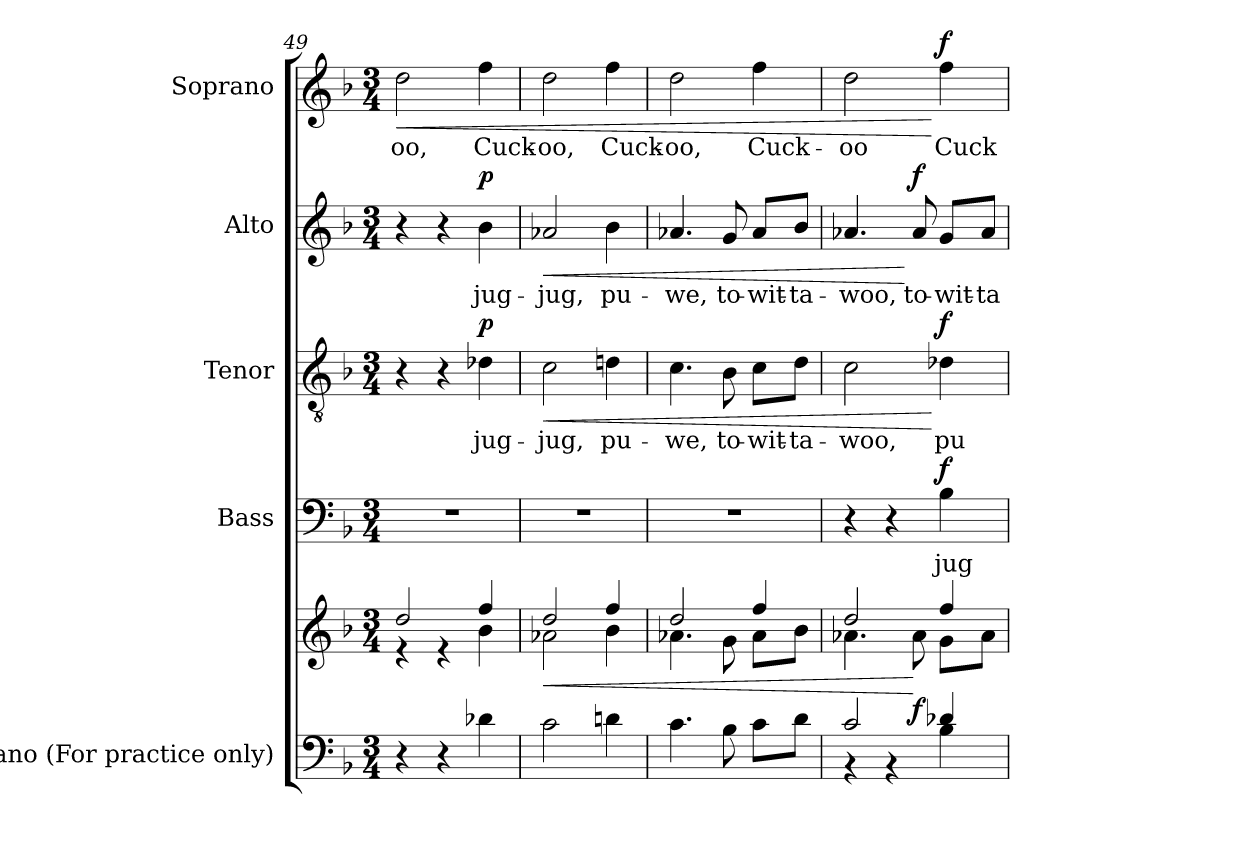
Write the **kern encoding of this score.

**kern	**kern	**dynam	**kern	**text	**dynam	**kern	**text	**dynam	**kern	**text	**dynam	**kern	**text	**dynam
*part5	*part5	*part5	*part4	*part4	*part4	*part3	*part3	*part3	*part2	*part2	*part2	*part1	*part1	*part1
*staff6	*staff5	*staff5/6	*staff4	*staff4	*staff4	*staff3	*staff3	*staff3	*staff2	*staff2	*staff2	*staff1	*staff1	*staff1
*I"Piano (For practice only)	*	*	*I"Bass	*	*	*I"Tenor	*	*	*I"Alto	*	*	*I"Soprano	*	*
*I'Pno.	*	*	*I'B.	*	*	*I'T.	*	*	*I'A.	*	*	*I'S.	*	*
*clefF4	*clefG2	*	*clefF4	*	*	*clefGv2	*	*	*clefG2	*	*	*clefG2	*	*
*	*	*	*	*	*	*ITrd7c12	*	*	*	*	*	*	*	*
*k[b-]	*k[b-]	*	*k[b-]	*	*	*k[b-]	*	*	*k[b-]	*	*	*k[b-]	*	*
*F:	*F:	*	*F:	*	*	*F:	*	*	*F:	*	*	*F:	*	*
*M3/4	*M3/4	*	*M3/4	*	*	*M3/4	*	*	*M3/4	*	*	*M3/4	*	*
=49	=49	=49	=49	=49	=49	=49	=49	=49	=49	=49	=49	=49	=49	=49
*	*^	*	*	*	*	*	*	*	*	*	*	*	*	*
!	!	!	!	!LO:N:vis=1	!	!	!	!	!	!	!	!	!	!	!
!	!	!	!	!	!	!	!	!	!	!	!	!	!	!LO:LY:b:color=#000000	!LO:HP:b
4r	2ddi/	4r	.	2.r	.	.	4r	.	.	4r	.	.	2ddi\	-oo,	<
4r	.	4r	.	.	.	.	4r	.	.	4r	.	.	.	.	.
!	!	!	!	!	!	!	!	!LO:LY:b:color=#000000	!	!	!	!	!	!	!
!	!	!	!	!	!	!	!	!	!	!	!LO:LY:b:color=#000000	!	!	!	!
!	!	!	!	!	!	!	!	!	!	!	!	!	!	!LO:LY:b:color=#000000	!
4d-Xi\	4ffi/	4b-i\	.	.	.	.	4D-Xi\	jug-	p	4b-i\	jug-	p	4ffi\	Cuck-	.
=50	=50	=50	=50	=50	=50	=50	=50	=50	=50	=50	=50	=50	=50	=50	=50
!	!	!	!LO:HP:b	!LO:N:vis=1	!	!	!	!	!	!	!	!	!	!	!
!	!	!	!	!	!	!	!	!LO:LY:b:color=#000000	!LO:HP:b	!	!	!	!	!	!
!	!	!	!	!	!	!	!	!	!	!	!LO:LY:b:color=#000000	!LO:HP:b	!	!	!
!	!	!	!	!	!	!	!	!	!	!	!	!	!	!LO:LY:b:color=#000000	!
2ci\	2ddi/	2a-Xi\	<	2.r	.	.	2Ci\	-jug,	<	2a-Xi/	-jug,	<	2ddi\	-oo,	.
!	!	!	!	!	!	!	!	!LO:LY:b:color=#000000	!	!	!	!	!	!	!
!	!	!	!	!	!	!	!	!	!	!	!LO:LY:b:color=#000000	!	!	!	!
!	!	!	!	!	!	!	!	!	!	!	!	!	!	!LO:LY:b:color=#000000	!
4dni\	4ffi/	4b-i\	.	.	.	.	4Dni\	pu-	.	4b-i\	pu-	.	4ffi\	Cuck-	.
=51	=51	=51	=51	=51	=51	=51	=51	=51	=51	=51	=51	=51	=51	=51	=51
!	!	!	!	!LO:N:vis=1	!	!	!	!	!	!	!	!	!	!	!
!	!	!	!	!	!	!	!	!LO:LY:b:color=#000000	!	!	!	!	!	!	!
!	!	!	!	!	!	!	!	!	!	!	!LO:LY:b:color=#000000	!	!	!	!
!	!	!	!	!	!	!	!	!	!	!	!	!	!	!LO:LY:b:color=#000000	!
4.ci\	2ddi/	4.a-Xi\	.	2.r	.	.	4.Ci\	-we,	.	4.a-Xi/	-we,	.	2ddi\	-oo,	.
!	!	!	!	!	!	!	!	!LO:LY:b:color=#000000	!	!	!	!	!	!	!
!	!	!	!	!	!	!	!	!	!	!	!LO:LY:b:color=#000000	!	!	!	!
8B-i\	.	8gi\	.	.	.	.	8BB-i\	to-	.	8gi/	to-	.	.	.	.
!	!	!	!	!	!	!	!	!LO:LY:b:color=#000000	!	!	!	!	!	!	!
!	!	!	!	!	!	!	!	!	!	!	!LO:LY:b:color=#000000	!	!	!	!
!	!	!	!	!	!	!	!	!	!	!	!	!	!	!LO:LY:b:color=#000000	!
8ci\L	4ffi/	8a-i\L	.	.	.	.	8Ci\L	-wit-	.	8a-i/L	-wit-	.	4ffi\	Cuck-	.
!	!	!	!	!	!	!	!	!LO:LY:b:color=#000000	!	!	!	!	!	!	!
!	!	!	!	!	!	!	!	!	!	!	!LO:LY:b:color=#000000	!	!	!	!
8di\J	.	8b-i\J	.	.	.	.	8Di\J	-ta-	.	8b-i/J	-ta-	.	.	.	.
=52	=52	=52	=52	=52	=52	=52	=52	=52	=52	=52	=52	=52	=52	=52	=52
*^	*	*	*	*	*	*	*	*	*	*	*	*	*	*	*
!	!	!	!	!	!	!	!	!	!LO:LY:b:color=#000000	!	!	!	!	!	!	!
!	!	!	!	!	!	!	!	!	!	!	!	!LO:LY:b:color=#000000	!	!	!	!
!	!	!	!	!	!	!	!	!	!	!	!	!	!	!	!LO:LY:b:color=#000000	!
2ci/	4r	2ddi/	4.a-Xi\	.	4r	.	.	2Ci\	-woo,	.	4.a-Xi/	-woo,	.	2ddi\	-oo	.
.	4r	.	.	.	4r	.	.	.	.	.	.	.	.	.	.	.
!	!	!	!	!	!	!	!	!	!	!	!	!LO:LY:b:color=#000000	!	!	!	!
.	.	.	8a-i\	[ f	.	.	.	.	.	.	8a-i/	to-	[ f	.	.	.
!	!	!	!	!	!	!LO:LY:b:color=#000000	!	!	!	!	!	!	!	!	!	!
!	!	!	!	!	!	!	!	!	!LO:LY:b:color=#000000	!	!	!	!	!	!	!
!	!	!	!	!	!	!	!	!	!	!	!	!LO:LY:b:color=#000000	!	!	!	!
!	!	!	!	!	!	!	!	!	!	!	!	!	!	!	!LO:LY:b:color=#000000	!
4d-Xi/	4B-i\	4ffi/	8gi\L	.	4B-i\	jug-	f	4D-Xi\	pu-	[ f	8gi/L	-wit-	.	4ffi\	Cuck-	[ f
!	!	!	!	!	!	!	!	!	!	!	!	!LO:LY:b:color=#000000	!	!	!	!
.	.	.	8a-i\J	.	.	.	.	.	.	.	8a-i/J	-ta-	.	.	.	.
*v	*v	*	*	*	*	*	*	*	*	*	*	*	*	*	*	*
*	*v	*v	*	*	*	*	*	*	*	*	*	*	*	*	*
=	=	=	=	=	=	=	=	=	=	=	=	=	=	=
*-	*-	*-	*-	*-	*-	*-	*-	*-	*-	*-	*-	*-	*-	*-
